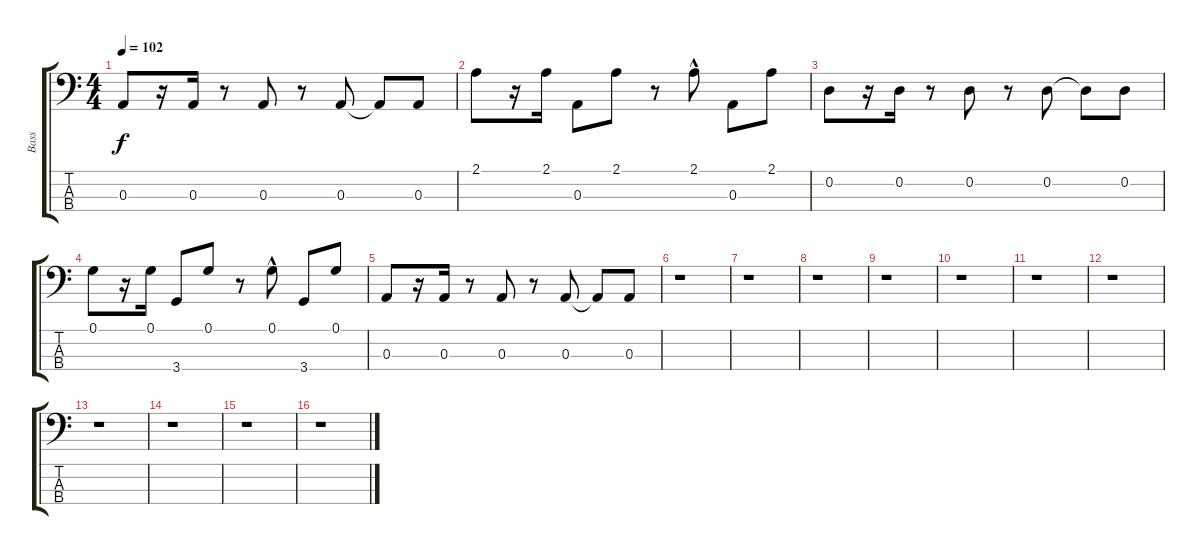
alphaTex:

\track ("Bass" "Bass") {instrument electricbassfinger}
\staff {score tabs}
\tuning (G2 D2 A1 E1) {hide}
\ts (4 4)
\tempo 102
\clef f4
\ks c
0.3.8{dy f} r.16 0.3.16 r.8 0.3.8 r.8 0.3.8 0.3{t}.8 0.3.8 |
2.1.8 r.16 2.1.16 0.3.8 2.1.8 r.8 2.1{hac}.8 0.3.8 2.1.8 |
0.2.8 r.16 0.2.16 r.8 0.2.8 r.8 0.2.8 0.2{t}.8 0.2.8 |
0.1.8 r.16 0.1.16 3.4.8 0.1.8 r.8 0.1{hac}.8 3.4.8 0.1.8 |
0.3.8 r.16 0.3.16 r.8 0.3.8 r.8 0.3.8 0.3{t}.8 0.3.8 |
r.1 |
r.1 |
r.1 |
r.1 |
r.1 |
r.1 |
r.1 |
r.1 |
r.1 |
r.1 |
r.1
